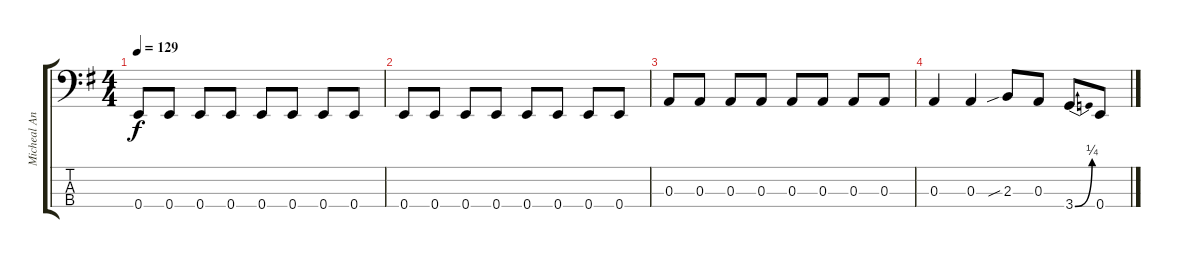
\track ("Micheal Anthony" "Micheal An") {instrument electricbasspick}
\staff {score tabs}
\tuning (G2 D2 A1 E1) {hide}
\ts (4 4)
\tempo 129
\clef f4
\ks eminor
0.4.8{dy f} 0.4.8 0.4.8 0.4.8 0.4.8 0.4.8 0.4.8 0.4.8 |
0.4.8 0.4.8 0.4.8 0.4.8 0.4.8 0.4.8 0.4.8 0.4.8 |
0.3.8 0.3.8 0.3.8 0.3.8 0.3.8 0.3.8 0.3.8 0.3.8 |
0.3.4 0.3.4 2.3{sib}.8 0.3.8 3.4{be (bend 0 0 60 1)}.8 0.4.8
